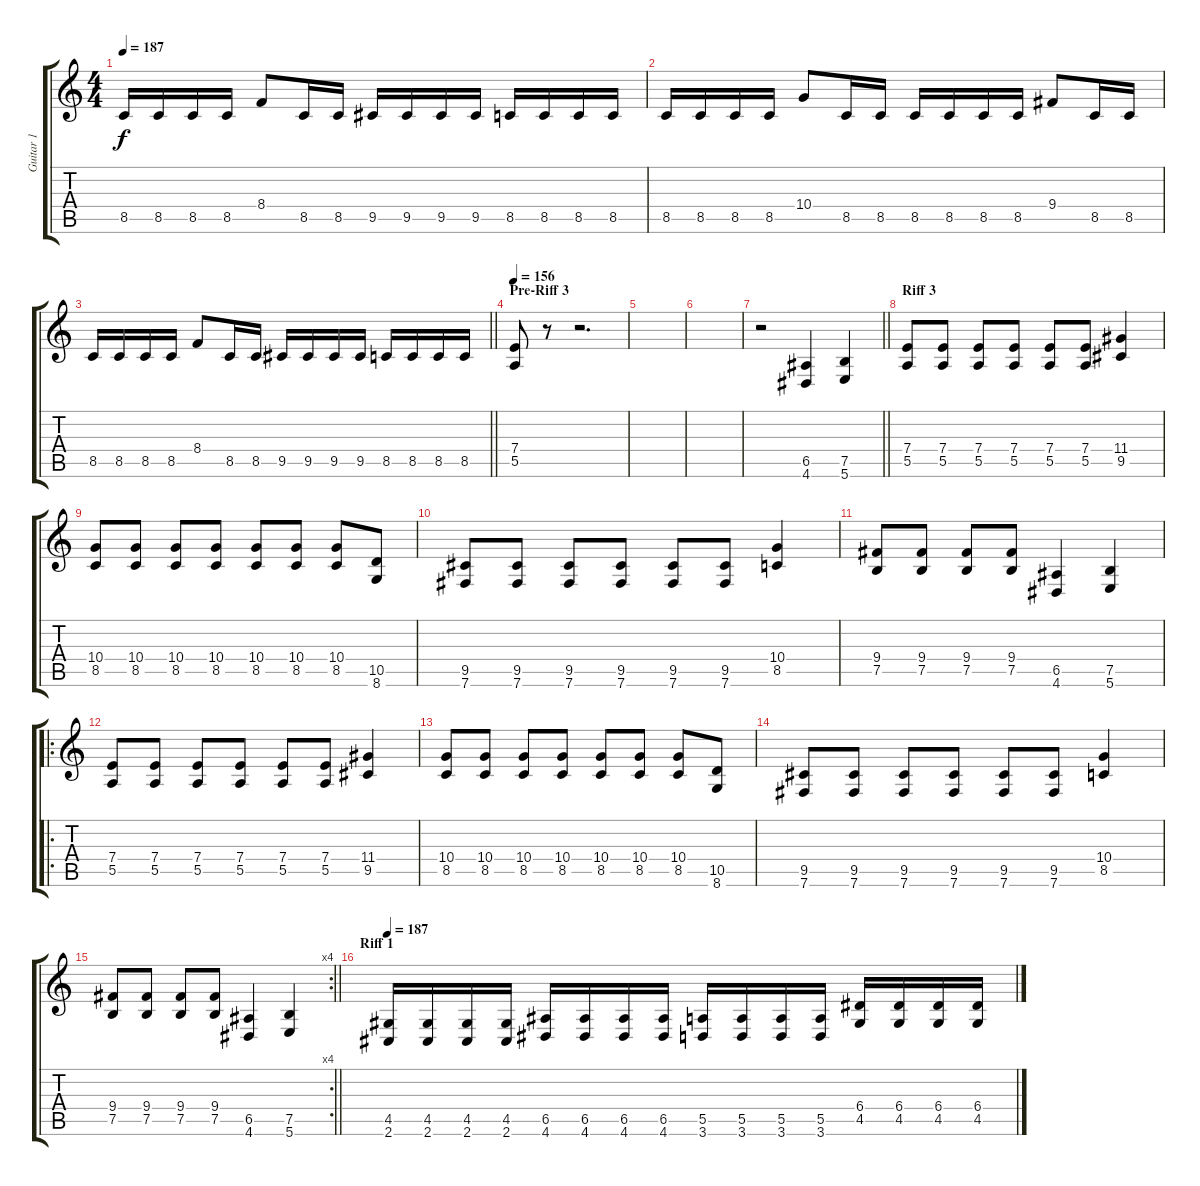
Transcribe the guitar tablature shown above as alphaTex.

\track ("Guitar 1" "Guitar 1") {instrument distortionguitar}
\staff {score tabs}
\tuning (B3 Gb3 D3 A2 E2 B1) {hide}
\ts (4 4)
\tempo 187
\clef g2
\ks c
8.5.16{dy f} 8.5.16 8.5.16 8.5.16 8.4.8 8.5.16 8.5.16 9.5.16 9.5.16 9.5.16 9.5.16 8.5.16 8.5.16 8.5.16 8.5.16 |
8.5.16 8.5.16 8.5.16 8.5.16 10.4.8 8.5.16 8.5.16 8.5.16 8.5.16 8.5.16 8.5.16 9.4.8 8.5.16 8.5.16 |
\barLineRight lightlight
8.5.16 8.5.16 8.5.16 8.5.16 8.4.8 8.5.16 8.5.16 9.5.16 9.5.16 9.5.16 9.5.16 8.5.16 8.5.16 8.5.16 8.5.16 |
\section ("" "Pre-Riff 3")
\tempo 156
(7.4 5.5).8 r.8 r.2{d} |
|
|
\barLineRight lightlight
r.2 (6.5 4.6).4 (7.5 5.6).4 |
\section ("" "Riff 3")
(7.4 5.5).8 (7.4 5.5).8 (7.4 5.5).8 (7.4 5.5).8 (7.4 5.5).8 (7.4 5.5).8 (11.4 9.5).4 |
(10.4 8.5).8 (10.4 8.5).8 (10.4 8.5).8 (10.4 8.5).8 (10.4 8.5).8 (10.4 8.5).8 (10.4 8.5).8 (10.5 8.6).8 |
(9.5 7.6).8 (9.5 7.6).8 (9.5 7.6).8 (9.5 7.6).8 (9.5 7.6).8 (9.5 7.6).8 (10.4 8.5).4 |
(9.4 7.5).8 (9.4 7.5).8 (9.4 7.5).8 (9.4 7.5).8 (6.5 4.6).4 (7.5 5.6).4 |
\ro
(7.4 5.5).8 (7.4 5.5).8 (7.4 5.5).8 (7.4 5.5).8 (7.4 5.5).8 (7.4 5.5).8 (11.4 9.5).4 |
(10.4 8.5).8 (10.4 8.5).8 (10.4 8.5).8 (10.4 8.5).8 (10.4 8.5).8 (10.4 8.5).8 (10.4 8.5).8 (10.5 8.6).8 |
(9.5 7.6).8 (9.5 7.6).8 (9.5 7.6).8 (9.5 7.6).8 (9.5 7.6).8 (9.5 7.6).8 (10.4 8.5).4 |
\rc 4
\barLineRight lightlight
(9.4 7.5).8 (9.4 7.5).8 (9.4 7.5).8 (9.4 7.5).8 (6.5 4.6).4 (7.5 5.6).4 |
\section ("" "Riff 1")
\tempo 187
(4.5 2.6).16 (4.5 2.6).16 (4.5 2.6).16 (4.5 2.6).16 (6.5 4.6).16 (6.5 4.6).16 (6.5 4.6).16 (6.5 4.6).16 (5.5 3.6).16 (5.5 3.6).16 (5.5 3.6).16 (5.5 3.6).16 (6.4 4.5).16 (6.4 4.5).16 (6.4 4.5).16 (6.4 4.5).16
